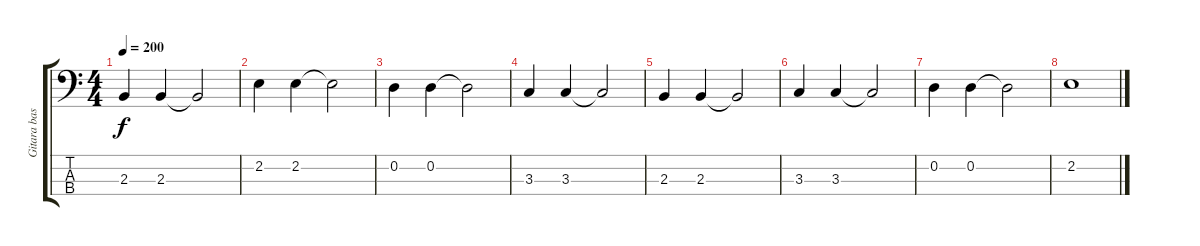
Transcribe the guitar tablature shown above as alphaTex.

\track ("Gitara basowa - M. Kowalik" "Gitara bas") {instrument electricbassfinger}
\staff {score tabs}
\tuning (G2 D2 A1 E1) {hide}
\ts (4 4)
\tempo 200
\clef f4
\ks c
2.3.4{dy f} 2.3.4 2.3{t}.2 |
2.2.4 2.2.4 2.2{t}.2 |
0.2.4 0.2.4 0.2{t}.2 |
3.3.4 3.3.4 3.3{t}.2 |
2.3.4 2.3.4 2.3{t}.2 |
3.3.4 3.3.4 3.3{t}.2 |
0.2.4 0.2.4 0.2{t}.2 |
2.2.1
